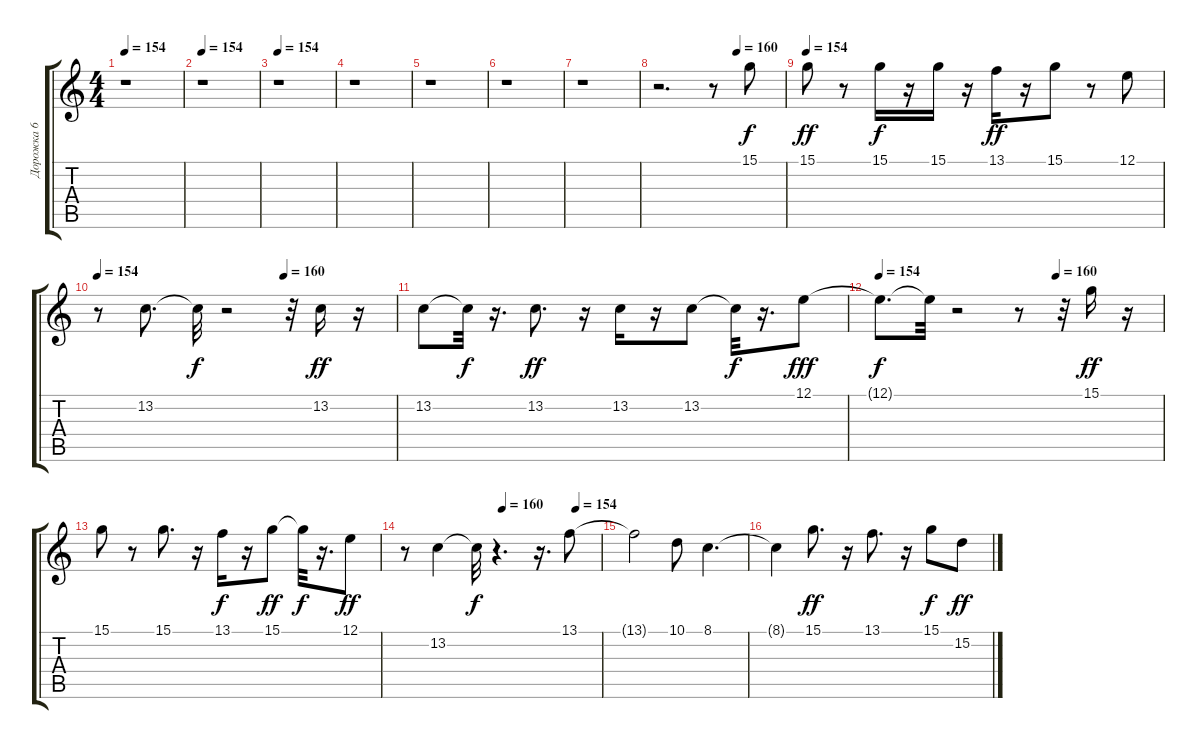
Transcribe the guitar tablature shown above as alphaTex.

\track ("Дорожка 6" "Дорожка 6") {instrument recorder}
\staff {score tabs}
\tuning (E4 B3 G3 D3 A2 E2) {hide}
\ts (4 4)
\tempo 154
\clef g2
\ks c
r.1{dy f} |
\tempo 154
r.1 |
\tempo 154
r.1 |
r.1 |
r.1 |
r.1 |
r.1 |
\tempo (160 0.625)
r.2{d} r.8 15.1.8 |
\tempo 154
15.1.8{dy ff} r.8 15.1.16{dy f} r.16 15.1.16 r.16 13.1.16{dy ff} r.16 15.1.8 r.8 12.1.8 |
\tempo 154
\tempo (160 0.625)
r.8 13.2.8{d} 13.2{t}.32{dy f} r.2 r.32 13.2.16{dy ff} r.16 |
13.2.8 13.2{t}.32{dy f} r.16{d} 13.2.8{d dy ff} r.16 13.2.16 r.16 13.2.8 13.2{t}.32{dy f} r.16{d} 12.1.8{dy fff} |
\tempo 154
\tempo (160 0.625)
12.1{t}.8{d dy f} 12.1{t}.32 r.2 r.8 r.32 15.1.16{dy ff} r.16 |
15.1.8 r.8 15.1.8{d} r.16 13.1.16{dy f} r.16 15.1.8{dy ff} 15.1{t}.32{dy f} r.16{d} 12.1.8{dy ff} |
\tempo (160 0.5)
\tempo (154 0.875)
r.8 13.2.4 13.2{t}.32{dy f} r.4{d} r.16{d} 13.1.8 |
13.1{t}.2 10.1.8 8.1.4{d} |
8.1{t}.4 15.1.8{d dy ff} r.16 13.1.8{d} r.16 15.1.8{dy f} 15.2.8{dy ff}
